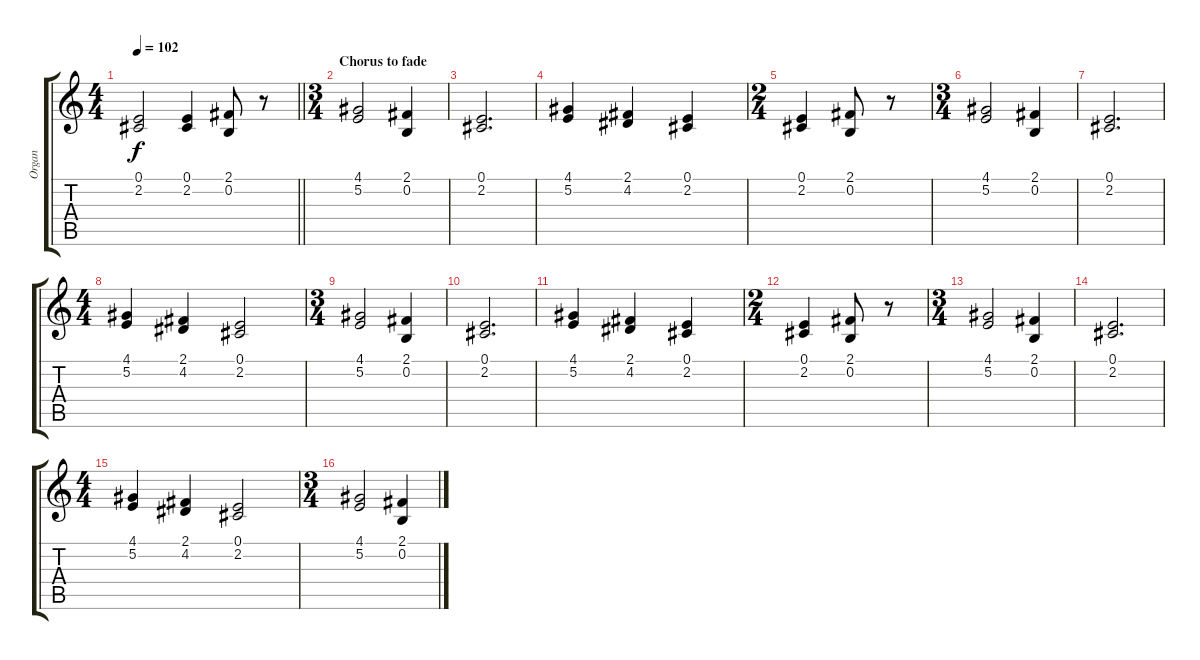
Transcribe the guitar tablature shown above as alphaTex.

\track ("Organ" "Organ") {instrument drawbarorgan}
\staff {score tabs}
\tuning (E4 B3 G3 D3 A2 E2) {hide}
\ts (4 4)
\tempo 102
\clef g2
\barLineRight lightlight
\ks c
(0.1 2.2).2{dy f} (0.1 2.2).4 (2.1 0.2).8 r.8 |
\ts (3 4)
\section ("" "Chorus to fade")
(4.1 5.2).2 (2.1 0.2).4 |
(0.1 2.2).2{d} |
(4.1 5.2).4 (2.1 4.2).4 (0.1 2.2).4 |
\ts (2 4)
(0.1 2.2).4 (2.1 0.2).8 r.8 |
\ts (3 4)
(4.1 5.2).2 (2.1 0.2).4 |
(0.1 2.2).2{d} |
\ts (4 4)
(4.1 5.2).4 (2.1 4.2).4 (0.1 2.2).2 |
\ts (3 4)
(4.1 5.2).2 (2.1 0.2).4 |
(0.1 2.2).2{d} |
(4.1 5.2).4 (2.1 4.2).4 (0.1 2.2).4 |
\ts (2 4)
(0.1 2.2).4 (2.1 0.2).8 r.8 |
\ts (3 4)
(4.1 5.2).2 (2.1 0.2).4 |
(0.1 2.2).2{d} |
\ts (4 4)
(4.1 5.2).4 (2.1 4.2).4 (0.1 2.2).2 |
\ts (3 4)
(4.1 5.2).2 (2.1 0.2).4
